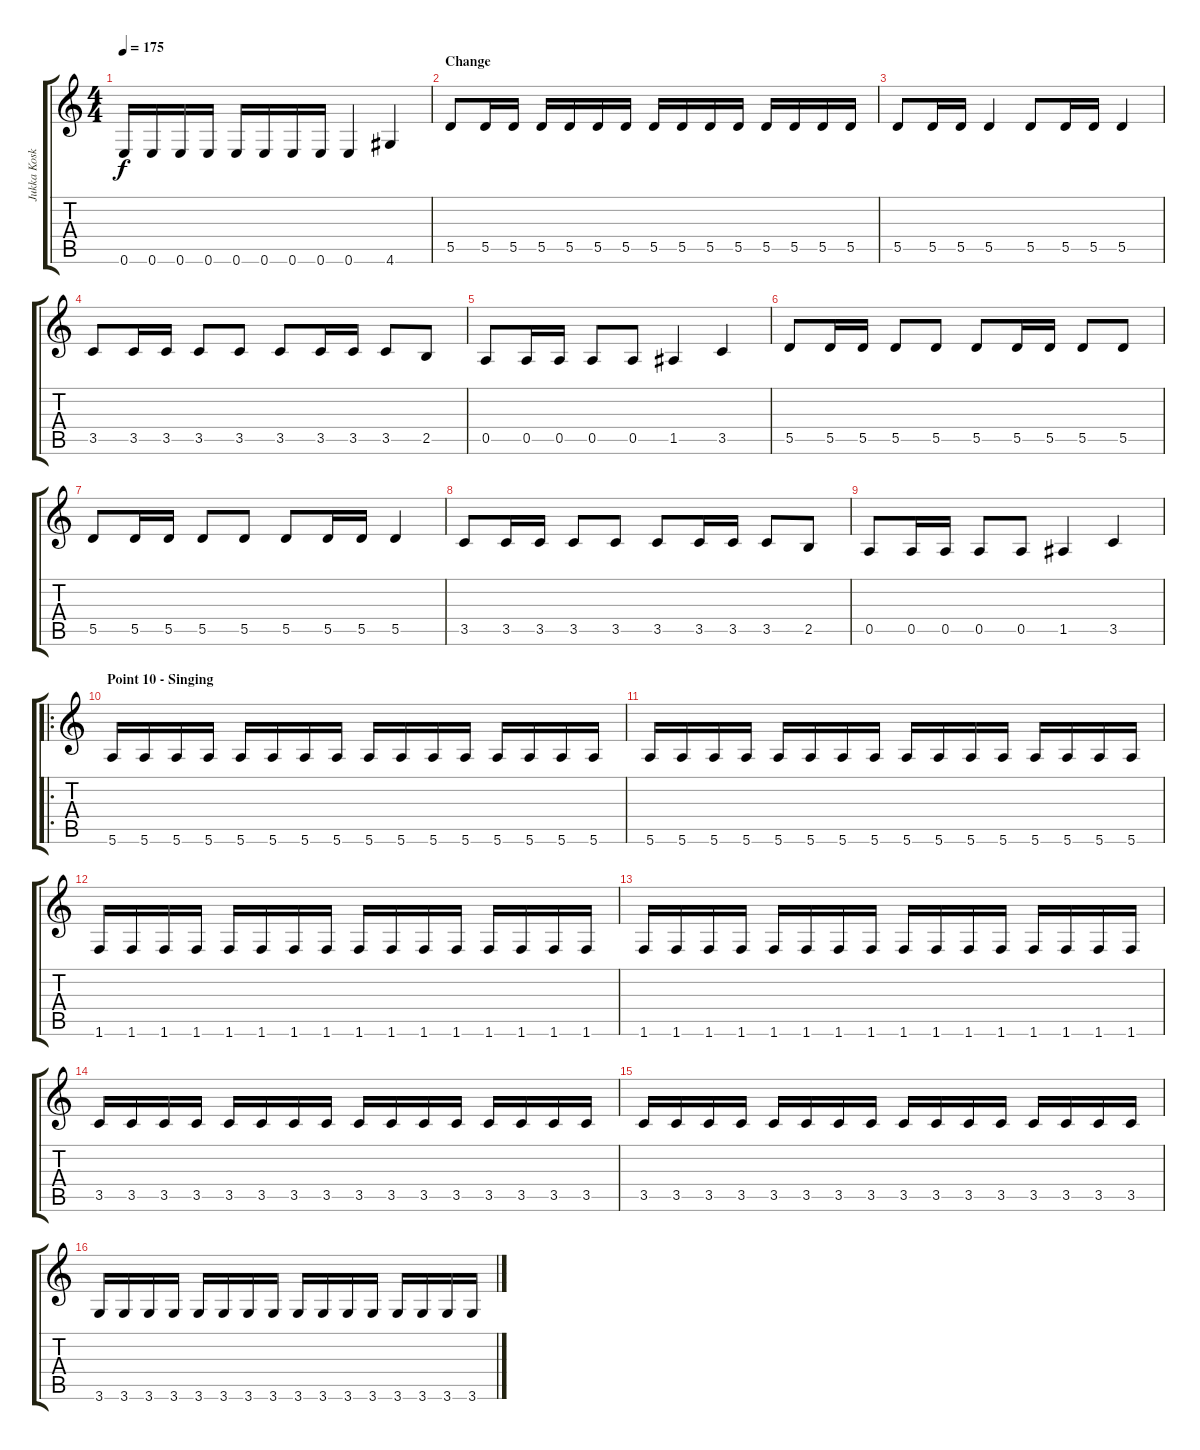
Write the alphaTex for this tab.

\track ("Jukka Koskinen" "Jukka Kosk") {instrument electricbasspick}
\staff {score tabs}
\tuning (E4 B3 G3 D3 A2 E2) {hide}
\ts (4 4)
\tempo 175
\clef g2
\ks c
0.6.16{dy f} 0.6.16 0.6.16 0.6.16 0.6.16 0.6.16 0.6.16 0.6.16 0.6.4 4.6.4 |
\section ("" "Change")
5.5.8 5.5.16 5.5.16 5.5.16 5.5.16 5.5.16 5.5.16 5.5.16 5.5.16 5.5.16 5.5.16 5.5.16 5.5.16 5.5.16 5.5.16 |
5.5.8 5.5.16 5.5.16 5.5.4 5.5.8 5.5.16 5.5.16 5.5.4 |
3.5.8 3.5.16 3.5.16 3.5.8 3.5.8 3.5.8 3.5.16 3.5.16 3.5.8 2.5.8 |
0.5.8 0.5.16 0.5.16 0.5.8 0.5.8 1.5.4 3.5.4 |
5.5.8 5.5.16 5.5.16 5.5.8 5.5.8 5.5.8 5.5.16 5.5.16 5.5.8 5.5.8 |
5.5.8 5.5.16 5.5.16 5.5.8 5.5.8 5.5.8 5.5.16 5.5.16 5.5.4 |
3.5.8 3.5.16 3.5.16 3.5.8 3.5.8 3.5.8 3.5.16 3.5.16 3.5.8 2.5.8 |
0.5.8 0.5.16 0.5.16 0.5.8 0.5.8 1.5.4 3.5.4 |
\ro
\section ("" "Point 10 - Singing ")
5.6.16 5.6.16 5.6.16 5.6.16 5.6.16 5.6.16 5.6.16 5.6.16 5.6.16 5.6.16 5.6.16 5.6.16 5.6.16 5.6.16 5.6.16 5.6.16 |
5.6.16 5.6.16 5.6.16 5.6.16 5.6.16 5.6.16 5.6.16 5.6.16 5.6.16 5.6.16 5.6.16 5.6.16 5.6.16 5.6.16 5.6.16 5.6.16 |
1.6.16 1.6.16 1.6.16 1.6.16 1.6.16 1.6.16 1.6.16 1.6.16 1.6.16 1.6.16 1.6.16 1.6.16 1.6.16 1.6.16 1.6.16 1.6.16 |
1.6.16 1.6.16 1.6.16 1.6.16 1.6.16 1.6.16 1.6.16 1.6.16 1.6.16 1.6.16 1.6.16 1.6.16 1.6.16 1.6.16 1.6.16 1.6.16 |
3.5.16 3.5.16 3.5.16 3.5.16 3.5.16 3.5.16 3.5.16 3.5.16 3.5.16 3.5.16 3.5.16 3.5.16 3.5.16 3.5.16 3.5.16 3.5.16 |
3.5.16 3.5.16 3.5.16 3.5.16 3.5.16 3.5.16 3.5.16 3.5.16 3.5.16 3.5.16 3.5.16 3.5.16 3.5.16 3.5.16 3.5.16 3.5.16 |
3.6.16 3.6.16 3.6.16 3.6.16 3.6.16 3.6.16 3.6.16 3.6.16 3.6.16 3.6.16 3.6.16 3.6.16 3.6.16 3.6.16 3.6.16 3.6.16
